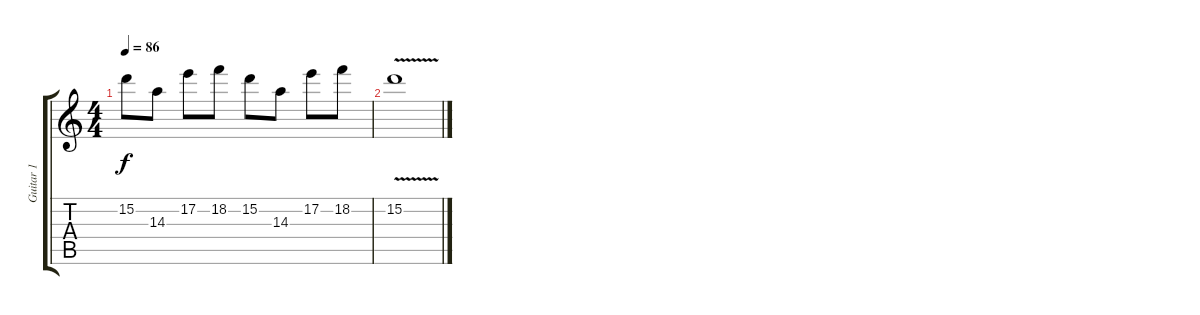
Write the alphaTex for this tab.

\track ("Guitar 1" "Guitar 1") {instrument electricguitarjazz}
\staff {score tabs}
\tuning (E4 B3 G3 D3 A2 E2) {hide}
\ts (4 4)
\tempo 86
\clef g2
\ks c
15.2.8{dy f} 14.3.8 17.2.8 18.2.8 15.2.8 14.3.8 17.2.8 18.2.8 |
15.2{v}.1
